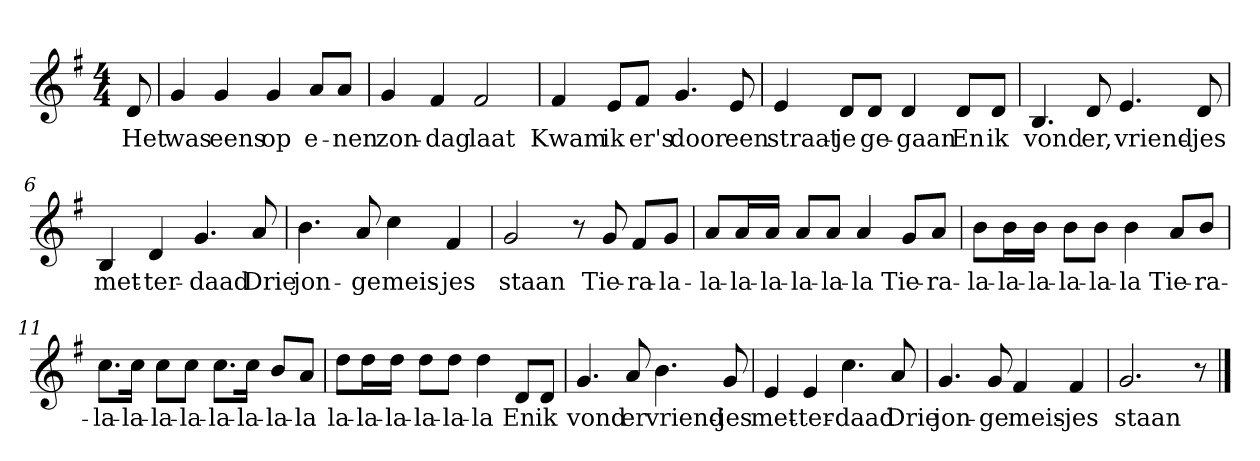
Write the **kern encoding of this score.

**kern	**text
*part1	*part1
*staff1	*staff1
*clefG2	*
*k[f#]	*
*G:	*
*M4/4	*
*MM120	*
=	=
8d	Het
=1	=1
4g	was
4g	eens
4g	op
8a/L	e-
8a/J	-nen
=2	=2
4g	zon-
4f#	-dag
2f#	laat
=3	=3
4f#	Kwam
8e/L	ik
8f#/J	er's
4.g	door
8e	een
=4	=4
4e	straat-
8d/L	-je
8d/J	ge-
4d	-gaan
8d/L	En
8d/J	ik
=5	=5
4.B	vond
8d	er,
4.e	vriend-
8d	-jes
=6	=6
4B	met-
4d	-ter-
4.g	-daad
8a	Drie
=7	=7
4.b	jon-
8a	-ge
4cc	meis-
4f#	-jes
=8	=8
2g	staan
8r	.
8g	Tie-
8f#/L	-ra-
8g/J	-la-
=9	=9
8a/L	-la-
16a/L	-la-
16a/JJ	-la-
8a/L	-la-
8a/J	-la-
4a	-la
8g/L	Tie-
8a/J	-ra-
=10	=10
8b\L	-la-
16b\L	-la-
16b\JJ	-la-
8b\L	-la-
8b\J	-la-
4b	-la
8a/L	Tie-
8b/J	-ra-
=11	=11
8.cc\L	-la-
16cc\Jk	-la-
8cc\L	-la-
8cc\J	-la-
8.cc\L	-la-
16cc\Jk	-la-
8b/L	-la-
8a/J	-la
=12	=12
8dd\L	la-
16dd\L	-la-
16dd\JJ	-la-
8dd\L	-la-
8dd\J	-la-
4dd	-la
8d/L	En
8d/J	ik
=13	=13
4.g	vond
8a	er
4.b	vriend-
8g	-jes
=14	=14
4e	met-
4e	-ter-
4.cc	-daad
8a	Drie
=15	=15
4.g	jon-
8g	-ge
4f#	meis-
4f#	-jes
=16	=16
2.g	staan
8r	.
==	==
*-	*-
